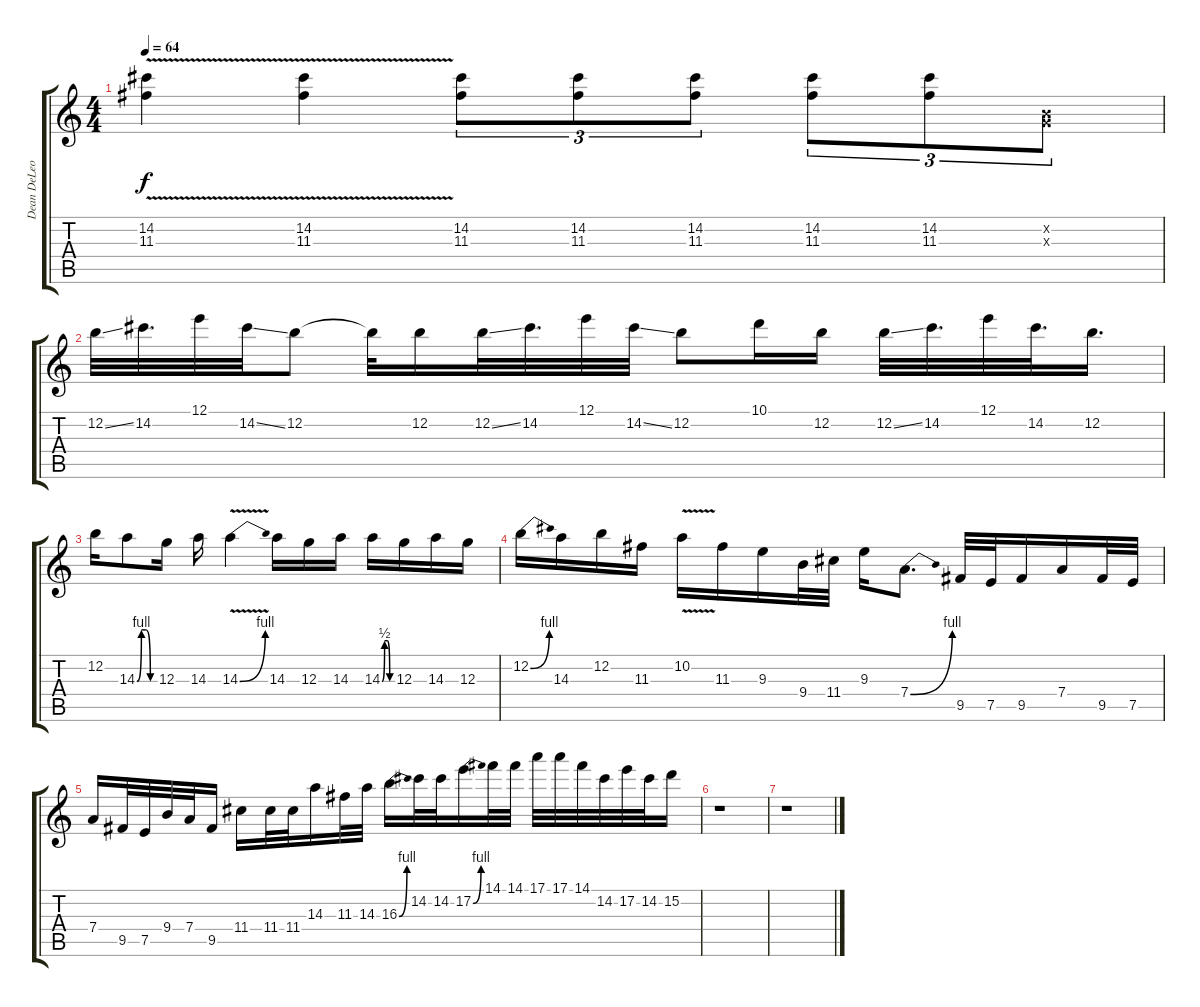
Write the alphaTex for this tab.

\track ("Dean DeLeo - Lead" "Dean DeLeo") {instrument overdrivenguitar}
\staff {score tabs}
\tuning (E4 B3 G3 D3 A2 E2) {hide}
\ts (4 4)
\tempo 64
\clef g2
\ks c
(14.2{v} 11.3).4{dy f} (14.2 11.3{v}).4 (14.2 11.3).8{tu (3 2)} (14.2 11.3).8{tu (3 2)} (14.2 11.3).8{tu (3 2)} (14.2 11.3).8{tu (3 2)} (14.2 11.3).8{tu (3 2)} (0.2{x} 0.3{x}).8{tu (3 2)} |
12.2{ss}.32 14.2.32{d} 12.1.32 14.2{ss}.32 12.2.8 12.2{t}.32 12.2.16 12.2{ss}.32 14.2.32{d} 12.1.32 14.2{ss}.32 12.2.8 10.1.16 12.2.16 12.2{ss}.32 14.2.32{d} 12.1.32 14.2.32{d} 12.2.16{d} |
12.2.16 14.3{be (custom 0 0 15 4 30 4 45 0 60 0)}.8 12.3.16 14.3.16 14.3{be (bend 0 0 60 4) v}.4 14.3.16 12.3.16 14.3.16 14.3{be (custom 0 0 15 2 30 2 45 0 60 0)}.16 12.3.16 14.3.16 12.3.16 |
12.2{be (bend 0 0 60 4)}.16 14.3.16 12.2.16 11.3.16 10.2{v}.16 11.3.16 9.3.16 9.4.32 11.4.32 9.3.16 7.4{be (bend 0 0 60 4)}.8{d} 9.5.32 7.5.32 9.5.16 7.4.16 9.5.32 7.5.32 |
7.4.16 9.5.32 7.5.32 9.4.32 7.4.32 9.5.16 11.4.16 11.4.32 11.4.32 14.3.16 11.3.32 14.3.32 16.3{be (bend 0 0 60 4)}.16 14.2.32 14.2.32 17.2{be (bend 0 0 60 4)}.16 14.1.32 14.1.32 17.1.32 17.1.32 14.1.32 14.2.32 17.2.32 14.2.32 15.2.16 |
r.1 |
r.1
